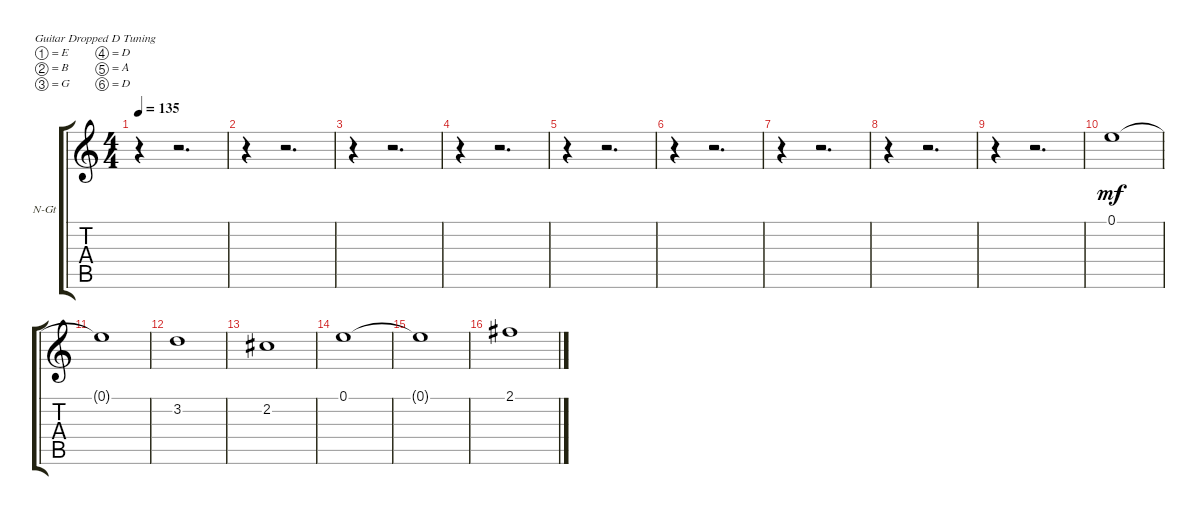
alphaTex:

\bracketExtendMode groupsimilarinstruments
\firstSystemTrackNameOrientation horizontal
\otherSystemsTrackNameOrientation horizontal
\track ("Keyboard (Christian)" "N-Gt") {instrument acousticguitarnylon}
\staff {score tabs}
\tuning (E4 B3 G3 D3 A2 D2)
\ts (4 4)
\tempo 135
\clef g2
\ks c
r.4{dy f} r.2{d} |
r.4 r.2{d} |
r.4 r.2{d} |
r.4 r.2{d} |
r.4 r.2{d} |
r.4 r.2{d} |
r.4 r.2{d} |
r.4 r.2{d} |
r.4 r.2{d} |
0.1.1{dy mf} |
0.1{t}.1 |
3.2.1 |
2.2.1 |
0.1.1 |
0.1{t}.1 |
2.1.1
